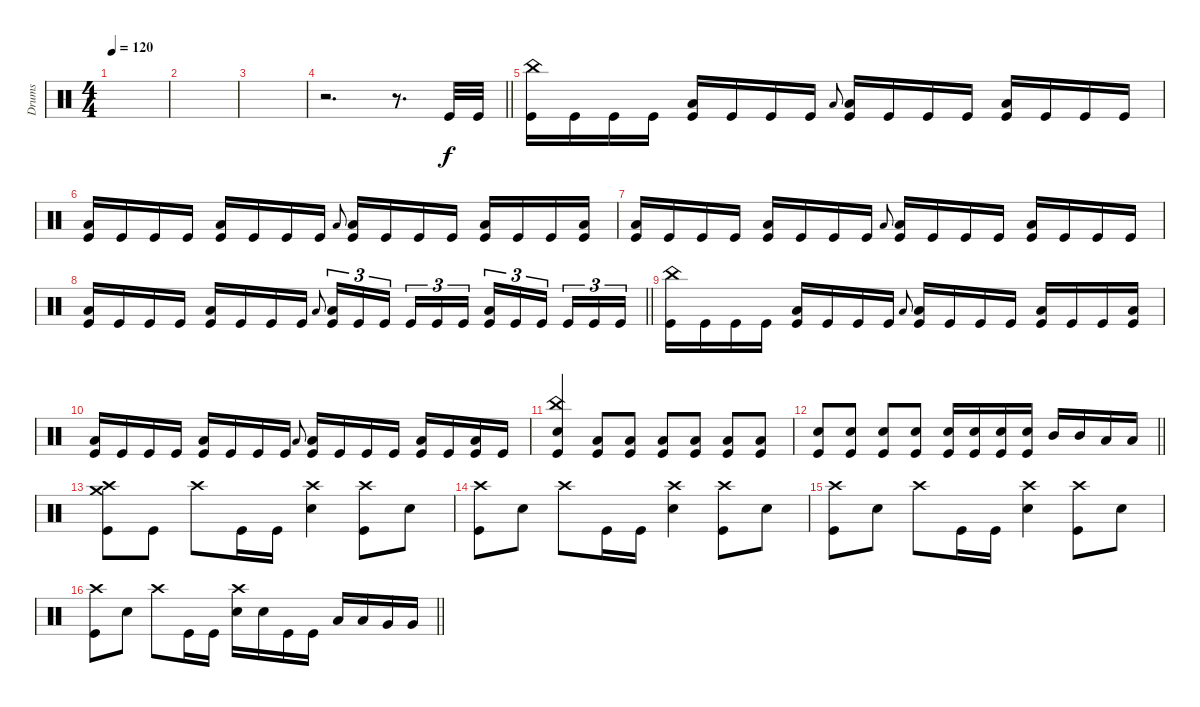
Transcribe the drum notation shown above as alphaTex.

\track ("Drums" "Drums") {instrument percussion}
\staff
\articulation defaults
\ts (4 4)
\tempo 120
\clef neutral
\ks c
|
|
|
\barLineRight lightlight
r.2{d} r.8{d} "Kick (hit)".32 "Kick (hit)".32 |
("China (hit)" "Kick (hit)").16 "Kick (hit)".16 "Kick (hit)".16 "Kick (hit)".16 ("Low Floor Tom (hit)" "Kick (hit)").16 "Kick (hit)".16 "Kick (hit)".16 "Kick (hit)".16 "Low Floor Tom (hit)".8{gr onbeat} ("Low Floor Tom (hit)" "Kick (hit)").16 "Kick (hit)".16 "Kick (hit)".16 "Kick (hit)".16 ("Low Floor Tom (hit)" "Kick (hit)").16 "Kick (hit)".16 "Kick (hit)".16 "Kick (hit)".16 |
("Low Floor Tom (hit)" "Kick (hit)").16 "Kick (hit)".16 "Kick (hit)".16 "Kick (hit)".16 ("Low Floor Tom (hit)" "Kick (hit)").16 "Kick (hit)".16 "Kick (hit)".16 "Kick (hit)".16 "Low Floor Tom (hit)".8{gr onbeat} ("Low Floor Tom (hit)" "Kick (hit)").16 "Kick (hit)".16 "Kick (hit)".16 "Kick (hit)".16 ("Low Floor Tom (hit)" "Kick (hit)").16 "Kick (hit)".16 "Kick (hit)".16 ("Low Floor Tom (hit)" "Kick (hit)").16 |
("Low Floor Tom (hit)" "Kick (hit)").16 "Kick (hit)".16 "Kick (hit)".16 "Kick (hit)".16 ("Low Floor Tom (hit)" "Kick (hit)").16 "Kick (hit)".16 "Kick (hit)".16 "Kick (hit)".16 "Low Floor Tom (hit)".8{gr onbeat} ("Low Floor Tom (hit)" "Kick (hit)").16 "Kick (hit)".16 "Kick (hit)".16 "Kick (hit)".16 ("Low Floor Tom (hit)" "Kick (hit)").16 "Kick (hit)".16 "Kick (hit)".16 "Kick (hit)".16 |
\barLineRight lightlight
("Low Floor Tom (hit)" "Kick (hit)").16 "Kick (hit)".16 "Kick (hit)".16 "Kick (hit)".16 ("Low Floor Tom (hit)" "Kick (hit)").16 "Kick (hit)".16 "Kick (hit)".16 "Kick (hit)".16 "Low Floor Tom (hit)".8{gr onbeat} ("Low Floor Tom (hit)" "Kick (hit)").16{tu (3 2)} "Kick (hit)".16{tu (3 2)} "Kick (hit)".16{tu (3 2) beam splitsecondary} "Kick (hit)".16{tu (3 2)} "Kick (hit)".16{tu (3 2)} "Kick (hit)".16{tu (3 2)} ("Low Floor Tom (hit)" "Kick (hit)").16{tu (3 2)} "Kick (hit)".16{tu (3 2)} "Kick (hit)".16{tu (3 2) beam splitsecondary} "Kick (hit)".16{tu (3 2)} "Kick (hit)".16{tu (3 2)} "Kick (hit)".16{tu (3 2)} |
("China (hit)" "Kick (hit)").16 "Kick (hit)".16 "Kick (hit)".16 "Kick (hit)".16 ("Low Floor Tom (hit)" "Kick (hit)").16 "Kick (hit)".16 "Kick (hit)".16 "Kick (hit)".16 "Low Floor Tom (hit)".8{gr onbeat} ("Low Floor Tom (hit)" "Kick (hit)").16 "Kick (hit)".16 "Kick (hit)".16 "Kick (hit)".16 ("Low Floor Tom (hit)" "Kick (hit)").16 "Kick (hit)".16 "Kick (hit)".16 ("Low Floor Tom (hit)" "Kick (hit)").16 |
("Low Floor Tom (hit)" "Kick (hit)").16 "Kick (hit)".16 "Kick (hit)".16 "Kick (hit)".16 ("Low Floor Tom (hit)" "Kick (hit)").16 "Kick (hit)".16 "Kick (hit)".16 "Kick (hit)".16 "Low Floor Tom (hit)".8{gr onbeat} ("Low Floor Tom (hit)" "Kick (hit)").16 "Kick (hit)".16 "Kick (hit)".16 "Kick (hit)".16 ("Low Floor Tom (hit)" "Kick (hit)").16 "Kick (hit)".16 ("Low Floor Tom (hit)" "Kick (hit)").16 "Kick (hit)".16 |
("China (hit)" "Electric Snare (hit)" "Kick (hit)").4 ("Low Floor Tom (hit)" "Kick (hit)").8{volume 9} ("Low Floor Tom (hit)" "Kick (hit)").8{volume 15} ("Low Floor Tom (hit)" "Kick (hit)").8 ("Low Floor Tom (hit)" "Kick (hit)").8 ("Low Floor Tom (hit)" "Kick (hit)").8 ("Low Floor Tom (hit)" "Kick (hit)").8 |
\barLineRight lightlight
("Electric Snare (hit)" "Kick (hit)").8 ("Electric Snare (hit)" "Kick (hit)").8 ("Electric Snare (hit)" "Kick (hit)").8 ("Electric Snare (hit)" "Kick (hit)").8 ("Electric Snare (hit)" "Kick (hit)").16 ("Electric Snare (hit)" "Kick (hit)").16 ("Electric Snare (hit)" "Kick (hit)").16 ("Electric Snare (hit)" "Kick (hit)").16 "Mid Tom (hit)".16 "Mid Tom (hit)".16 "Low Tom (hit)".16 "Low Tom (hit)".16 |
\section ("" "")
("Crash high (hit)" "Crash medium (hit)" "Kick (hit)").8 "Kick (hit)".8 "Crash high (hit)".8 "Kick (hit)".16 "Kick (hit)".16 ("Crash high (hit)" "Electric Snare (hit)").4 ("Crash high (hit)" "Kick (hit)").8 "Electric Snare (hit)".8 |
("Crash high (hit)" "Kick (hit)").8 "Electric Snare (hit)".8 "Crash high (hit)".8 "Kick (hit)".16 "Kick (hit)".16 ("Crash high (hit)" "Electric Snare (hit)").4 ("Crash high (hit)" "Kick (hit)").8 "Electric Snare (hit)".8 |
("Crash high (hit)" "Kick (hit)").8 "Electric Snare (hit)".8 "Crash high (hit)".8 "Kick (hit)".16 "Kick (hit)".16 ("Crash high (hit)" "Electric Snare (hit)").4 ("Crash high (hit)" "Kick (hit)").8 "Electric Snare (hit)".8 |
\barLineRight lightlight
("Crash high (hit)" "Kick (hit)").8 "Electric Snare (hit)".8 "Crash high (hit)".8 "Kick (hit)".16 "Kick (hit)".16 ("Crash high (hit)" "Electric Snare (hit)").16 "Electric Snare (hit)".16 "Kick (hit)".16 "Kick (hit)".16 "Low Tom (hit)".16 "Low Tom (hit)".16 "Very Low Tom (hit)".16 "Very Low Tom (hit)".16
